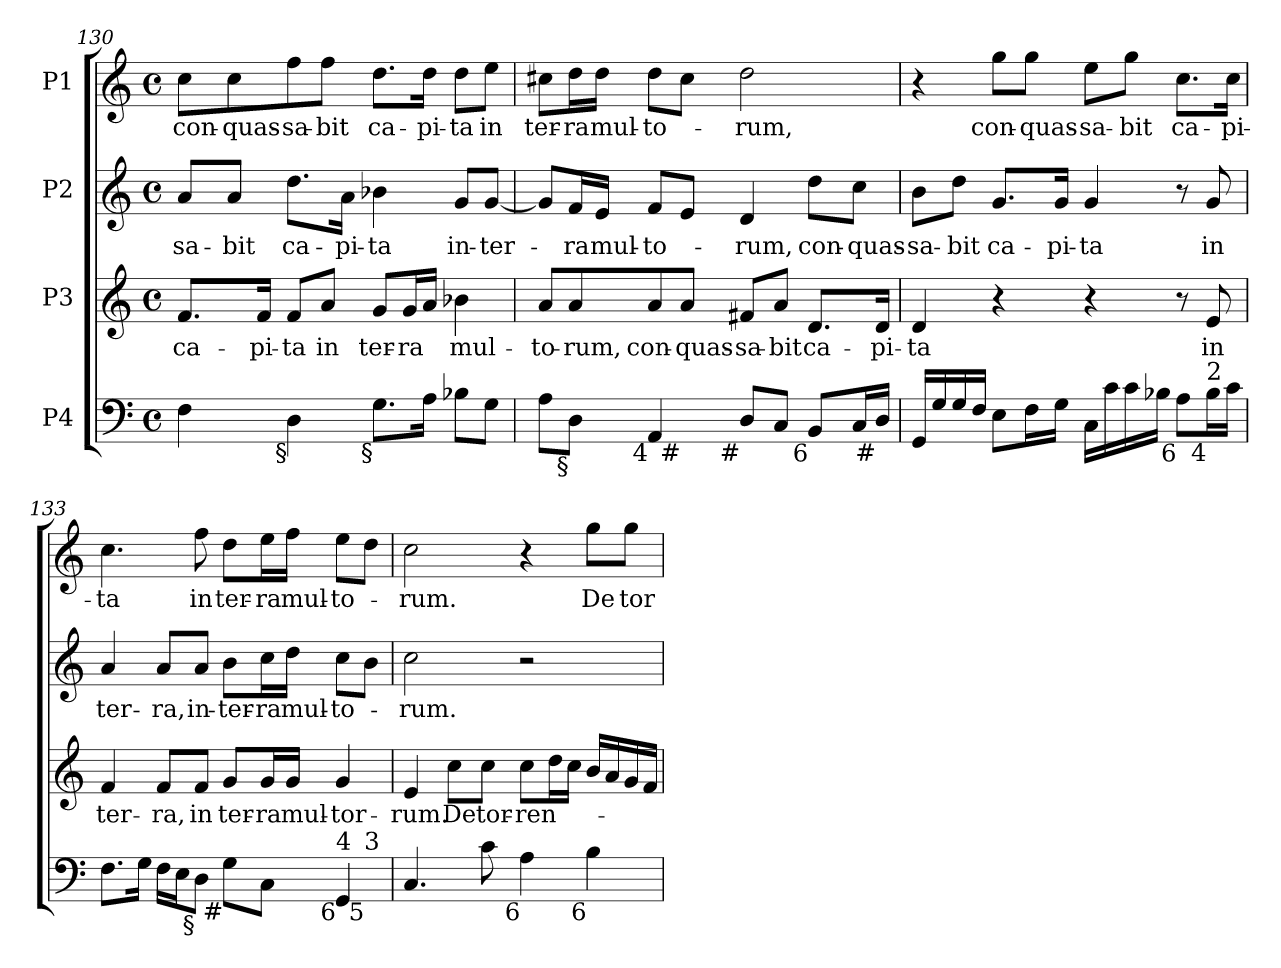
**kern	**kern	**text	**kern	**text	**kern	**text
*part4	*part3	*part3	*part2	*part2	*part1	*part1
*staff4	*staff3	*staff3	*staff2	*staff2	*staff1	*staff1
*I"P4	*I"P3	*	*I"P2	*	*I"P1	*
!!LO:LB:g=z
*clefF4	*clefG2	*	*clefG2	*	*clefG2	*
*k[]	*k[]	*	*k[]	*	*k[]	*
*C:	*C:	*	*C:	*	*C:	*
*M4/4	*M4/4	*	*M4/4	*	*M4/4	*
*met(c)	*met(c)	*	*met(c)	*	*met(c)	*
=130	=130	=130	=130	=130	=130	=130
!	!	!LO:LY:b:color=#000000	!	!	!	!
!	!	!	!	!LO:LY:b:color=#000000	!	!
!	!	!	!	!	!	!LO:LY:b:color=#000000
4Fi\	8.fi/L	ca-	8ai/L	-sa-	8cci\L	con-
!	!	!	!	!LO:LY:b:color=#000000	!	!
!	!	!	!	!	!	!LO:LY:b:color=#000000
.	.	.	8ai/J	-bit	8cci\	-quas-
!	!	!LO:LY:b:color=#000000	!	!	!	!
.	16fi/Jk	-pi-	.	.	.	.
!	!	!LO:LY:b:color=#000000	!	!	!	!
!	!	!	!	!LO:LY:b:color=#000000	!	!
!LO:TX:b:rj:t=§	!	!	!	!	!	!
!	!	!	!	!	!	!LO:LY:b:color=#000000
4Di\	8fi/L	-ta	8.ddi\L	ca-	8ffi\	-sa-
!	!	!LO:LY:b:color=#000000	!	!	!	!
!	!	!	!	!	!	!LO:LY:b:color=#000000
.	8ai/J	in	.	.	8ffi\J	-bit
!	!	!	!	!LO:LY:b:color=#000000	!	!
.	.	.	16ai\Jk	-pi-	.	.
!	!	!LO:LY:b:color=#000000	!	!	!	!
!	!	!	!	!LO:LY:b:color=#000000	!	!
!LO:TX:b:rj:t=§	!	!	!	!	!	!
!	!	!	!	!	!	!LO:LY:b:color=#000000
8.Gi\L	8gi/L	ter-	4b-Xi\	-ta	8.ddi\L	ca-
!	!	!LO:LY:b:color=#000000	!	!	!	!
.	16gi/L	-ra	.	.	.	.
!	!	!	!	!	!	!LO:LY:b:color=#000000
16Ai\Jk	16ai/JJ	.	.	.	16ddi\Jk	-pi-
!	!	!LO:LY:b:color=#000000	!	!	!	!
!	!	!	!	!LO:LY:b:color=#000000	!	!
!	!	!	!	!	!	!LO:LY:b:color=#000000
8B-Xi\L	4b-Xi\	mul-	8gi/L	in-	8ddi\L	-ta
!	!	!	!	!LO:LY:b:color=#000000	!	!
!	!	!	!	!	!	!LO:LY:b:color=#000000
8Gi\J	.	.	[8gi/J	-ter-	8eei\J	in
=131	=131	=131	=131	=131	=131	=131
!	!	!LO:LY:b:color=#000000	!	!	!	!
!LO:TX:b:rj:t=#	!	!	!	!	!	!
!	!	!	!	!	!	!LO:LY:b:color=#000000
*^	*	*	*	*	*	*
8Ai\L	4.ryy	8ai/L	-to-	8gi/L]	.	8cc#Xi\L	ter-
!	!	!	!LO:LY:b:color=#000000	!	!	!	!
!	!	!	!	!	!LO:LY:b:color=#000000	!	!
!LO:TX:b:rj:t=§	!	!	!	!	!	!	!
!	!	!	!	!	!	!	!LO:LY:b:color=#000000
8Di\J	.	8ai/	-rum,	16fi/L	-ra	16ddi\L	-ra
!	!	!	!	!	!LO:LY:b:color=#000000	!	!
!	!	!	!	!	!	!	!LO:LY:b:color=#000000
.	.	.	.	16ei/JJ	mul-	16ddi\JJ	mul-
!	!	!	!LO:LY:b:color=#000000	!	!	!	!
!	!	!	!	!	!LO:LY:b:color=#000000	!	!
!LO:TX:b:rj:t=4	!	!	!	!	!	!	!
!	!	!	!	!	!	!	!LO:LY:b:color=#000000
4AAi/	.	8ai/	con-	8fi/L	-to-	8ddi\L	-to-
!	!LO:TX:b:rj:t=#	!	!	!	!	!	!
!	!	!	!LO:LY:b:color=#000000	!	!	!	!
.	2ryy	8ai/J	-quas-	8ei/J	.	8cc#i\J	.
!	!	!	!LO:LY:b:color=#000000	!	!	!	!
!	!	!	!	!	!LO:LY:b:color=#000000	!	!
!LO:TX:b:rj:t=#	!	!	!	!	!	!	!
!	!	!	!	!	!	!	!LO:LY:b:color=#000000
8Di/L	.	8f#Xi/L	-sa-	4di/	-rum,	2ddi\	-rum,
!	!	!	!LO:LY:b:color=#000000	!	!	!	!
8Ci/J	.	8ai/J	-bit	.	.	.	.
!	!	!	!LO:LY:b:color=#000000	!	!	!	!
!LO:TX:b:rj:t=6	!	!	!	!	!	!	!
!	!	!	!	!	!LO:LY:b:color=#000000	!	!
8BBi/L	.	8.di/L	ca-	8ddi\L	con-	.	.
!	!	!	!	!	!LO:LY:b:color=#000000	!	!
16Ci/L	8ryy	.	.	8cci\J	-quas-	.	.
!LO:TX:b:rj:t=#	!	!	!	!	!	!	!
!	!	!	!LO:LY:b:color=#000000	!	!	!	!
16Di/JJ	.	16di/Jk	-pi-	.	.	.	.
*v	*v	*	*	*	*	*	*
=132	=132	=132	=132	=132	=132	=132
*^	*	*	*	*	*	*
!	!	!	!LO:LY:b:color=#000000	!	!	!	!
*v	*v	*	*	*	*	*	*
*^	*	*	*	*	*	*
!LO:TX:b:rj:t=#	!	!	!	!	!	!	!
!	!	!	!	!	!LO:LY:b:color=#000000	!	!
*v	*v	*	*	*	*	*	*
16GGi/LL	4di/	-ta	8bi\L	-sa-	4r	.
16Gi/	.	.	.	.	.	.
!	!	!	!	!LO:LY:b:color=#000000	!	!
16Gi/	.	.	8ddi\J	-bit	.	.
16Fi/JJ	.	.	.	.	.	.
!	!	!	!	!LO:LY:b:color=#000000	!	!
!	!	!	!	!	!	!LO:LY:b:color=#000000
8Ei\L	4r	.	8.gi/L	ca-	8ggi\L	con-
!	!	!	!	!	!	!LO:LY:b:color=#000000
16Fi\L	.	.	.	.	8ggi\J	-quas-
!	!	!	!	!LO:LY:b:color=#000000	!	!
16Gi\JJ	.	.	16gi/Jk	-pi-	.	.
!	!	!	!	!LO:LY:b:color=#000000	!	!
!	!	!	!	!	!	!LO:LY:b:color=#000000
16Ci\LL	4r	.	4gi/	-ta	8eei\L	-sa-
16ci\	.	.	.	.	.	.
!	!	!	!	!	!	!LO:LY:b:color=#000000
16ci\	.	.	.	.	8ggi\J	-bit
16B-Xi\JJ	.	.	.	.	.	.
!LO:TX:b:rj:t=6	!	!	!	!	!	!
!	!	!	!	!	!	!LO:LY:b:color=#000000
8Ai\L	8r	.	8r	.	8.cci\L	ca-
!	!	!LO:LY:b:color=#000000	!	!	!	!
!LO:TX:b:rj:t=4	!	!	!	!	!	!
!LO:TX:t=2	!	!	!	!	!	!
!	!	!	!	!LO:LY:b:color=#000000	!	!
16B-i\L	8ei/	in	8gi/	in	.	.
!	!	!	!	!	!	!LO:LY:b:color=#000000
16ci\JJ	.	.	.	.	16cci\Jk	-pi-
!!LO:PB:g=z
=133	=133	=133	=133	=133	=133	=133
!	!	!LO:LY:b:color=#000000	!	!	!	!
!	!	!	!	!LO:LY:b:color=#000000	!	!
!	!	!	!	!	!	!LO:LY:b:color=#000000
*^	*	*	*	*	*	*
8.Fi\L	2..ryy	4fi/	ter-	4ai/	ter-	4.cci\	-ta
16Gi\Jk	.	.	.	.	.	.	.
!	!	!	!LO:LY:b:color=#000000	!	!	!	!
!	!	!	!	!	!LO:LY:b:color=#000000	!	!
16Fi\LL	.	8fi/L	-ra,	8ai/L	-ra,	.	.
16Ei\J	.	.	.	.	.	.	.
!	!	!	!LO:LY:b:color=#000000	!	!	!	!
!	!	!	!	!	!LO:LY:b:color=#000000	!	!
!LO:TX:b:rj:t=§	!	!	!	!	!	!	!
!	!	!	!	!	!	!	!LO:LY:b:color=#000000
8Di\J	.	8fi/J	in	8ai/J	in-	8ffi\	in
!	!	!	!LO:LY:b:color=#000000	!	!	!	!
!	!	!	!	!	!LO:LY:b:color=#000000	!	!
!LO:TX:b:rj:t=#	!	!	!	!	!	!	!
!	!	!	!	!	!	!	!LO:LY:b:color=#000000
8Gi\L	.	8gi/L	ter-	8bi\L	-ter-	8ddi\L	ter-
!	!	!	!LO:LY:b:color=#000000	!	!	!	!
!	!	!	!	!	!LO:LY:b:color=#000000	!	!
!	!	!	!	!	!	!	!LO:LY:b:color=#000000
8Ci\J	.	16gi/L	-ra	16cci\L	-ra	16eei\L	-ra
!	!	!	!LO:LY:b:color=#000000	!	!	!	!
!	!	!	!	!	!LO:LY:b:color=#000000	!	!
!	!	!	!	!	!	!	!LO:LY:b:color=#000000
.	.	16gi/JJ	mul-	16ddi\JJ	mul-	16ffi\JJ	mul-
!	!	!	!LO:LY:b:color=#000000	!	!	!	!
!	!	!	!	!	!LO:LY:b:color=#000000	!	!
!LO:TX:b:rj:t=6	!	!	!	!	!	!	!
!LO:TX:t=4	!	!	!	!	!	!	!
!	!	!	!	!	!	!	!LO:LY:b:color=#000000
4GGi/	.	4gi/	-tor-	8cci\L	-to-	8eei\L	-to-
!	!LO:TX:b:rj:t=5	!	!	!	!	!	!
!	!LO:TX:t=3	!	!	!	!	!	!
.	8ryy	.	.	8bi\J	.	8ddi\J	.
*v	*v	*	*	*	*	*	*
=134	=134	=134	=134	=134	=134	=134
*^	*	*	*	*	*	*
!	!	!	!LO:LY:b:color=#000000	!	!	!	!
*v	*v	*	*	*	*	*	*
*^	*	*	*	*	*	*
!	!	!	!	!	!LO:LY:b:color=#000000	!	!
*v	*v	*	*	*	*	*	*
*^	*	*	*	*	*	*
!	!	!	!	!	!	!	!LO:LY:b:color=#000000
*v	*v	*	*	*	*	*	*
4.Ci/	4ei/	-rum.	2cci\	-rum.	2cci\	-rum.
!	!	!LO:LY:b:color=#000000	!	!	!	!
.	8cci\L	De	.	.	.	.
!	!	!LO:LY:b:color=#000000	!	!	!	!
8ci\	8cci\J	tor-	.	.	.	.
!LO:TX:b:rj:t=6	!	!	!	!	!	!
!	!	!LO:LY:b:color=#000000	!	!	!	!
4Ai\	8cci\L	-ren-	2r	.	4r	.
.	16ddi\L	.	.	.	.	.
.	16cci\JJ	.	.	.	.	.
!LO:TX:b:rj:t=6	!	!	!	!	!	!
!	!	!	!	!	!	!LO:LY:b:color=#000000
4Bi\	16bi/LL	.	.	.	8ggi\L	De
.	16ai/	.	.	.	.	.
!	!	!	!	!	!	!LO:LY:b:color=#000000
.	16gi/	.	.	.	8ggi\J	tor-
.	16fi/JJ	.	.	.	.	.
=	=	=	=	=	=	=
*-	*-	*-	*-	*-	*-	*-
